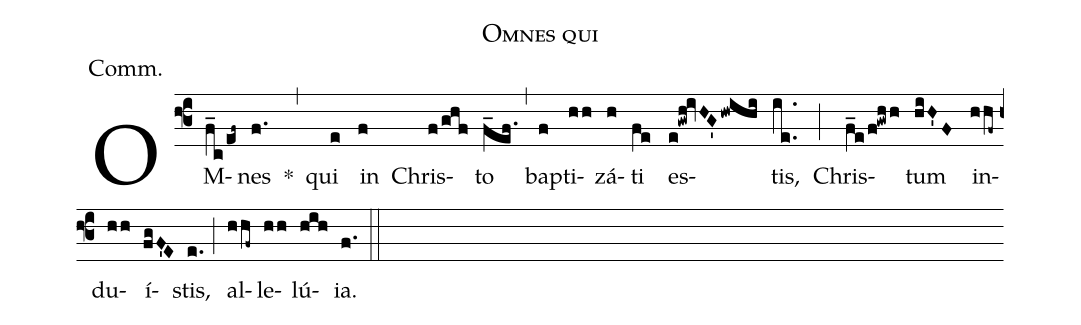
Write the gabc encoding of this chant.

name:Omnes qui;
annotation:Comm.;
mode:2;
office-part:Communion;
%%
(f3) OM(f_c/ef~)nes(f.) *(,)
qui(e) in(f) Chris(f/ghf)to(f_ef.) (,)
bap(f)ti(hh)zá(h)ti(fe) es(e!gwh!ivHG'/hwihi)tis,(ie..) (;)
Chris(f_e/f!gwhh)tum(hiH'F) in(hhf~)du(hh)í(fgF'E)stis,(e.) (;)
al(hhf~)le(hh)lú(hih)ia.(f.) (::)
